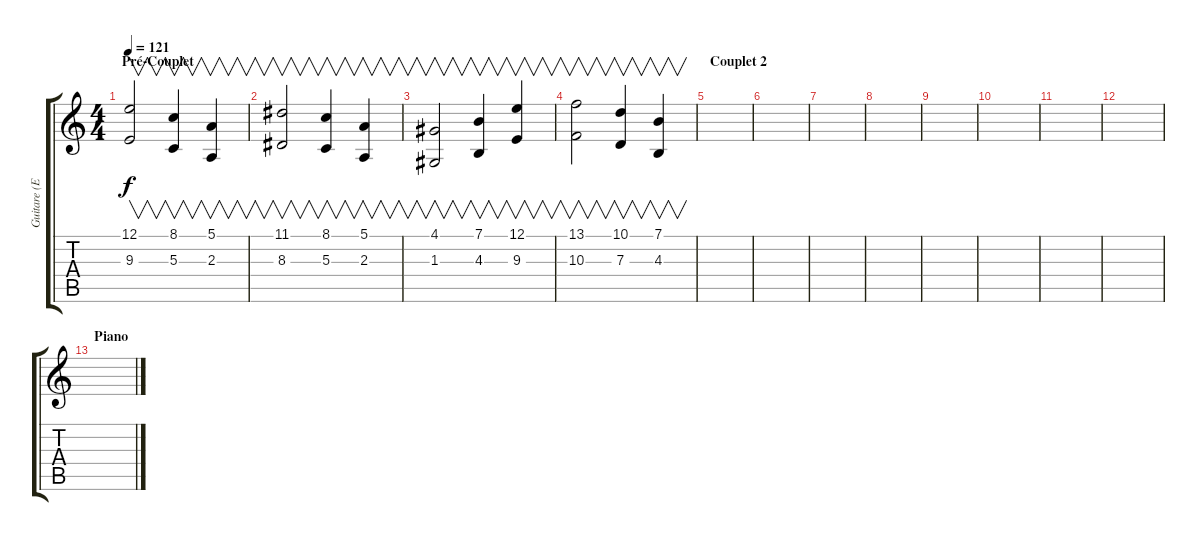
\track ("Guitare (Effet)" "Guitare (E") {instrument lead1square}
\staff {score tabs}
\tuning (E4 B3 G3 D3 A2 E2) {hide}
\ts (4 4)
\section ("" "Pré-Couplet")
\tempo 121
\clef g2
\ks c
(12.1 9.3).2{v dy f} (8.1 5.3).4{v} (5.1 2.3).4{v} |
(11.1 8.3).2{v} (8.1 5.3).4{v} (5.1 2.3).4{v} |
(4.1 1.3).2{v} (7.1 4.3).4{v} (12.1 9.3).4{v} |
(13.1 10.3).2{v} (10.1 7.3).4{v} (7.1 4.3).4{v} |
\section ("" "Couplet 2")
|
|
|
|
|
|
|
|
\section ("" "Piano")
